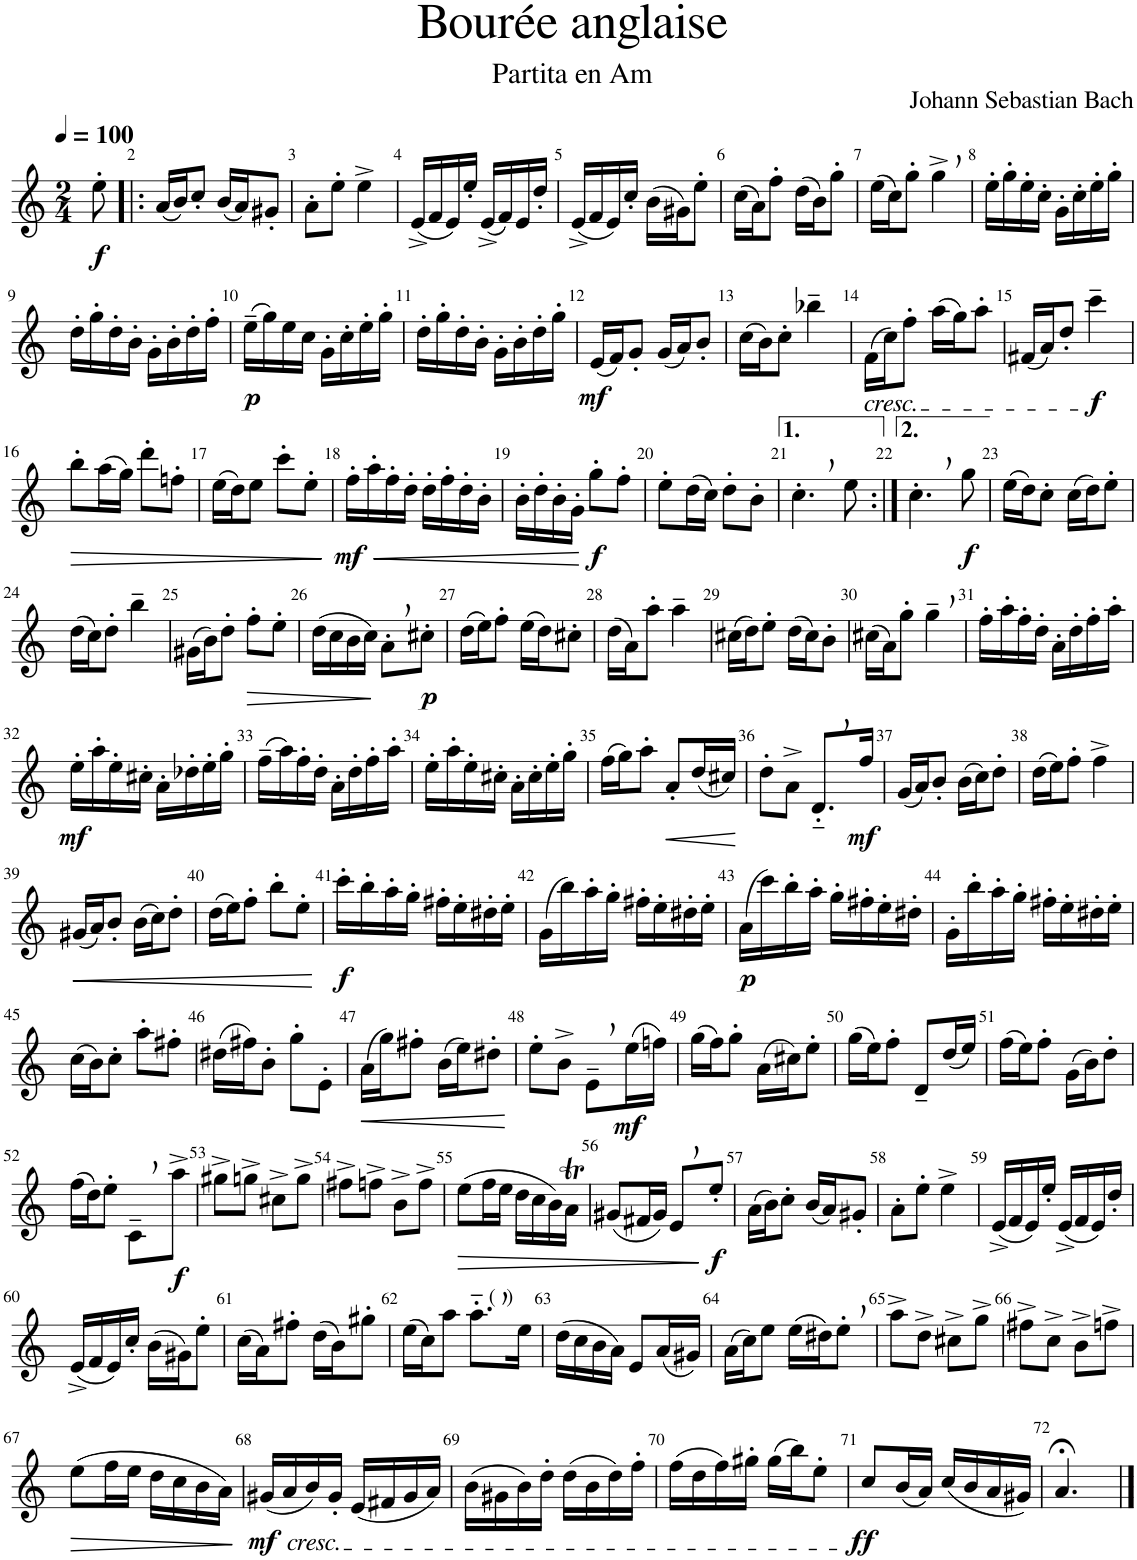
**kern	**dynam
*part1	*part1
*staff1	*staff1
*I"Flûte, Piste 1	*
*I'Fl.	*
*clefG2	*
*k[]	*
*M2/4	*
*MM100	*
=1	=1
!	!LO:DY:b
8ee'\	f
=2!|:	=2!|:
(16a/LL	.
16b/J)	.
8cc'/J	.
(16b/LL	.
16a/J)	.
8g#X'/J	.
=3	=3
8a'\L	.
8ee'\J	.
4ee^\	.
=4	=4
(16e^/LL	.
16f/	.
16e/)	.
16ee'/JJ	.
(16e^/LL	.
16f/)	.
16e/	.
16dd'/JJ	.
=5	=5
(16e^/LL	.
16f/	.
16e/)	.
16cc'/JJ	.
(16b\LL	.
16g#X\J)	.
8ee'\J	.
=6	=6
(16cc\LL	.
16a\J)	.
8ff'\J	.
(16dd\LL	.
16b\J)	.
8gg'\J	.
=7	=7
(16ee\LL	.
16cc\J)	.
8gg'\J	.
4gg^,\	.
=8	=8
16ee'\LL	.
16gg'\	.
16ee'\	.
16cc'\JJ	.
16g'\LL	.
16cc'\	.
16ee'\	.
16gg'\JJ	.
!!LO:LB:g=z
=9	=9
16dd'\LL	.
16gg'\	.
16dd'\	.
16b'\JJ	.
16g'\LL	.
16b'\	.
16dd'\	.
16ff'\JJ	.
=10	=10
!	!LO:DY:b
(16ee~\LL	p
16gg\)	.
16ee\	.
16cc\JJ	.
16g'\LL	.
16cc'\	.
16ee'\	.
16gg'\JJ	.
=11	=11
16dd'\LL	.
16gg'\	.
16dd'\	.
16b'\JJ	.
16g'\LL	.
16b'\	.
16dd'\	.
16gg'\JJ	.
=12	=12
!	!LO:DY:b
(16e/LL	mf
16f/J)	.
8g'/J	.
(16g/LL	.
16a/J)	.
8b'/J	.
=13	=13
(16cc\LL	.
16b\J)	.
8cc'\J	.
4bb-X~\	.
=14	=14
!LO:TX:b:i:t=cresc.	!
(16f\LL	.
16cc\J)	.
8ff'\J	.
(16aa\LL	.
16gg\J)	.
8aa'\J	.
=15	=15
(16f#X/LL	.
16a/J)	.
8dd'/J	.
!	!LO:DY:b
4ccc~\	f
!!LO:LB:g=z
=16	=16
!	!LO:HP:b
8bb'\L	>
(16aa\L	.
16gg\JJ)	.
8ddd'\L	.
8ffn'\J	.
=17	=17
(16ee\LL	.
16dd\J)	.
8ee\J	.
8ccc'\L	.
8ee'\J	.
.	]
=18	=18
!	!LO:HP:b
!	!LO:DY:n=1:b
16ff'\LL	< mf
16aa'\	.
16ff'\	.
16dd'\JJ	.
16dd'\LL	.
16ff'\	.
16dd'\	.
16b'\JJ	.
=19	=19
16b'\LL	.
16dd'\	.
16b'\	.
16g'\JJ	.
!	!LO:DY:n=1:b
8gg'\L	[ f
8ff'\J	.
=20	=20
8ee'\L	.
(16dd\L	.
16cc\JJ)	.
8dd'\L	.
8b'\J	.
=21	=21
4.cc',\	.
8ee\	.
=22:|!	=22:|!
4.cc',\	.
!	!LO:DY:b
8gg\	f
=23	=23
(16ee\LL	.
16dd\J)	.
8cc'\J	.
(16cc\LL	.
16dd\J)	.
8ee'\J	.
!!LO:LB:g=z
=24	=24
(16dd\LL	.
16cc\J)	.
8dd'\J	.
4bb~\	.
=25	=25
(16g#X\LL	.
16b\J)	.
8dd'\J	.
!	!LO:HP:b
8ff'\L	>
8ee'\J	.
=26	=26
(16dd\LL	.
16cc\	.
16b\	.
16cc\JJ)	.
8a',\L	]
!	!LO:DY:b
8cc#X'\J	p
=27	=27
(16dd\LL	.
16ee\J)	.
8ff'\J	.
(16ee\LL	.
16dd\J)	.
8cc#X'\J	.
=28	=28
(16dd\LL	.
16a\J)	.
8aa'\J	.
4aa~\	.
=29	=29
(16cc#X\LL	.
16dd\J)	.
8ee'\J	.
(16dd\LL	.
16cc#\J)	.
8b'\J	.
=30	=30
(16cc#X\LL	.
16a\J)	.
8gg'\J	.
4gg~,\	.
=31	=31
16ff'\LL	.
16aa'\	.
16ff'\	.
16dd'\JJ	.
16a'\LL	.
16dd'\	.
16ff'\	.
16aa'\JJ	.
!!LO:LB:g=z
=32	=32
!	!LO:DY:b
16ee'\LL	mf
16aa'\	.
16ee'\	.
16cc#X'\JJ	.
16a'\LL	.
16dd-X'\	.
16ee'\	.
16gg'\JJ	.
=33	=33
(16ff~\LL	.
16aa\)	.
16ff'\	.
16dd'\JJ	.
16a'\LL	.
16dd'\	.
16ff'\	.
16aa'\JJ	.
=34	=34
16ee'\LL	.
16aa'\	.
16ee'\	.
16cc#X'\JJ	.
16a'\LL	.
16cc#'\	.
16ee'\	.
16gg'\JJ	.
=35	=35
(16ff\LL	.
16gg\J)	.
8aa'\J	.
!	!LO:HP:b
8a'/L	<
(16dd/L	.
16cc#X/JJ)	.
.	[
=36	=36
8dd'\L	.
8a^\J	.
8.d'~,/L	.
!	!LO:DY:b
16ff/Jk	mf
=37	=37
(16g/LL	.
16a/J)	.
8b'/J	.
(16b\LL	.
16cc\J)	.
8dd'\J	.
=38	=38
(16dd\LL	.
16ee\J)	.
8ff'\J	.
4ff^\	.
!!LO:LB:g=z
=39	=39
!	!LO:HP:b
(16g#X/LL	<
16a/J)	.
8b'/J	.
(16b\LL	.
16cc\J)	.
8dd'\J	.
=40	=40
(16dd\LL	.
16ee\J)	.
8ff'\J	.
8bb'\L	.
8ee'\J	.
.	[
=41	=41
!	!LO:DY:b
16ccc'\LL	f
16bb'\	.
16aa'\	.
16gg'\JJ	.
16ff#X'\LL	.
16ee'\	.
16dd#X'\	.
16ee'\JJ	.
=42	=42
(16g\LL	.
16bb\)	.
16aa'\	.
16gg'\JJ	.
16ff#X'\LL	.
16ee'\	.
16dd#X'\	.
16ee'\JJ	.
=43	=43
!	!LO:DY:b
(16a\LL	p
16ccc\)	.
16bb'\	.
16aa'\JJ	.
16gg'\LL	.
16ff#X'\	.
16ee'\	.
16dd#X'\JJ	.
=44	=44
16g'\LL	.
16bb'\	.
16aa'\	.
16gg'\JJ	.
16ff#X'\LL	.
16ee'\	.
16dd#X'\	.
16ee'\JJ	.
!!LO:LB:g=z
=45	=45
(16cc\LL	.
16b\J)	.
8cc'\J	.
8aa'\L	.
8ff#X'\J	.
=46	=46
(16dd#X\LL	.
16ff#X\J)	.
8b'\J	.
8gg'\L	.
8e'\J	.
=47	=47
!	!LO:HP:b
(16a\LL	<
16gg\J)	.
8ff#X'\J	.
(16b\LL	.
16ee\J)	.
8dd#X'\J	.
.	[
=48	=48
8ee'\L	.
8b^\J	.
8e~,\L	.
!	!LO:DY:b
(16ee\L	mf
16ffn\JJ)	.
=49	=49
(16gg\LL	.
16ff\J)	.
8gg'\J	.
(16a\LL	.
16cc#X\J)	.
8ee'\J	.
=50	=50
(16gg\LL	.
16ee\J)	.
8ff'\J	.
8d~/L	.
(16dd/L	.
16ee/JJ)	.
=51	=51
(16ff\LL	.
16ee\J)	.
8ff'\J	.
(16g\LL	.
16b\J)	.
8dd'\J	.
!!LO:LB:g=z
=52	=52
(16ff\LL	.
16dd\J)	.
8ee'\J	.
8c~,\L	.
!	!LO:DY:b
8aa^\J	f
=53	=53
8gg#X^\L	.
8ggn^\J	.
8cc#X^\L	.
8gg^\J	.
=54	=54
8ff#X^\L	.
8ffn^\J	.
8b^\L	.
8ff^\J	.
=55	=55
!	!LO:HP:b
(8ee\L	>
16ff\L	.
16ee\JJ	.
16dd\LL	.
16cc\	.
16b\)	.
16aT\JJ	.
=56	=56
(8g#X/L	.
16f#X/L	.
16g#/JJ)	.
8e,/L	.
!	!LO:DY:n=1:b
8ee'/J	] f
=57	=57
(16a\LL	.
16b\J)	.
8cc'\J	.
(16b/LL	.
16a/J)	.
8g#X'/J	.
=58	=58
8a'\L	.
8ee'\J	.
4ee^\	.
=59	=59
(16e^/LL	.
16f/	.
16e/)	.
16ee'/JJ	.
(16e^/LL	.
16f/	.
16e/)	.
16dd'/JJ	.
!!LO:LB:g=z
=60	=60
(16e^/LL	.
16f/	.
16e/)	.
16cc'/JJ	.
(16b\LL	.
16g#X\J)	.
8ee'\J	.
=61	=61
(16cc\LL	.
16a\J)	.
8ff#X'\J	.
(16dd\LL	.
16b\J)	.
8gg#X'\J	.
=62	=62
(16ee\LL	.
16cc\J)	.
8aa\J	.
!LO:TX:a:t=(  )	!
8.aa'~,\L	.
16ee\Jk	.
=63	=63
(16dd\LL	.
16cc\	.
16b\	.
16a\JJ)	.
8e/L	.
(16a/L	.
16g#X/JJ)	.
=64	=64
(16a\LL	.
16cc\J)	.
8ee\J	.
(16ee\LL	.
16dd#X\J)	.
8ee',\J	.
=65	=65
8aa^\L	.
8dd^\J	.
8cc#X^\L	.
8gg^\J	.
=66	=66
8ff#X^\L	.
8cc^\J	.
8b^\L	.
8ffn^\J	.
!!LO:LB:g=z
=67	=67
!	!LO:HP:b
(8ee\L	>
16ff\L	.
16ee\JJ	.
16dd\LL	.
16cc\	.
16b\	.
16a\JJ)	.
.	]
=68	=68
!LO:TX:b:i:t=cresc.	!
!	!LO:DY:b
(16g#X/LL	mf
16a/	.
16b/)	.
16g#'/JJ	.
(16e/LL	.
16f#X/	.
16g#/	.
16a/JJ)	.
=69	=69
(16b\LL	.
16g#X\	.
16b\)	.
16dd'\JJ	.
(16dd\LL	.
16b\	.
16dd\)	.
16ff'\JJ	.
=70	=70
(16ff\LL	.
16dd\	.
16ff\)	.
16gg#X'\JJ	.
(16gg#\LL	.
16bb\J)	.
8ee'\J	.
=71	=71
!	!LO:DY:b
8cc/L	ff
(16b/L	.
16a/JJ)	.
(16cc/LL	.
16b/	.
16a/	.
16g#X/JJ)	.
=72	=72
4.a;</	.
==	==
*-	*-
